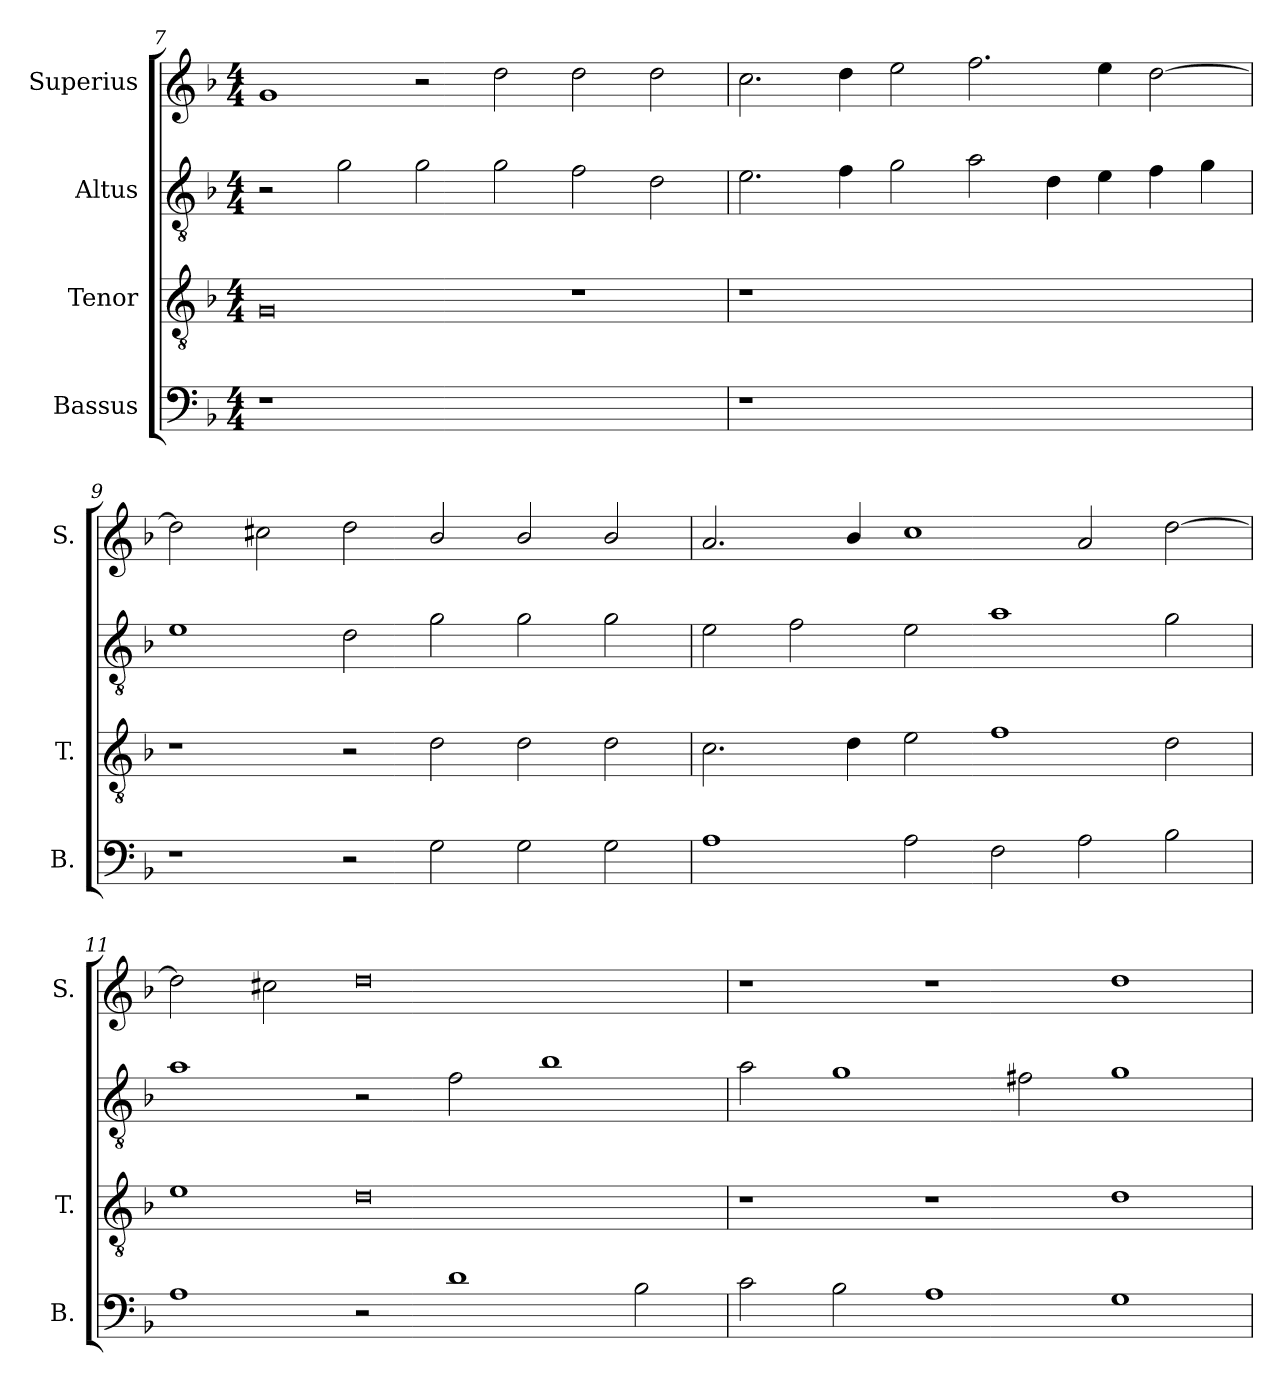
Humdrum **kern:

**kern	**kern	**kern	**kern
*part4	*part3	*part2	*part1
*staff4	*staff3	*staff2	*staff1
*I"Bassus	*I"Tenor	*I"Altus	*I"Superius
*I'B.	*I'T.	*	*I'S.
!!LO:LB:g=z
*clefF4	*clefGv2	*clefGv2	*clefG2
*	*ITrd7c12	*ITrd7c12	*
*k[b-]	*k[b-]	*k[b-]	*k[b-]
*F:	*F:	*F:	*F:
*M4/4	*M4/4	*M4/4	*M4/4
=7	=7	=7	=7
!LO:N:vis=1	!	!	!
1r	0GGi	2r	1gi
.	.	2Gi\	.
0ryy	.	2Gi\	2r
.	.	2Gi\	2ddi\
.	1r	2Fi\	2ddi\
.	.	2Di\	2ddi\
=8	=8	=8	=8
!LO:N:vis=1	!LO:N:vis=1	!	!
1r	1r	2.Ei\	2.cci\
.	.	4Fi\	4ddi\
0ryy	0ryy	2Gi\	2eei\
.	.	2Ai\	2.ffi\
.	.	4Di\	.
.	.	4Ei\	4eei\
.	.	4Fi\	[>2ddi\
.	.	4Gi\	.
=9	=9	=9	=9
1r	1r	1Ei	2ddi\]
.	.	.	2cc#Xi\
2r	2r	2Di\	2ddi\
2Gi\	2Di\	2Gi\	2b-i/
2Gi\	2Di\	2Gi\	2b-i/
2Gi\	2Di\	2Gi\	2b-i/
!!LO:LB:g=z
=10	=10	=10	=10
1Ai	2.Ci\	2Ei\	2.ai/
.	.	2Fi\	.
.	4Di\	.	4b-i/
2Ai\	2Ei\	2Ei\	1cci
2Fi\	1Fi	1Ai	.
2Ai\	.	.	2ai/
2B-i\	2Di\	2Gi\	[>2ddi\
=11	=11	=11	=11
1Ai	1Ei	1Ai	2ddi\]
.	.	.	2cc#Xi\
2r	0Di	2r	0ddi
1di	.	2Fi\	.
.	.	1B-i	.
2B-i\	.	.	.
=12	=12	=12	=12
2ci\	1r	2Ai\	1r
2B-i\	.	1Gi	.
1Ai	1r	.	1r
.	.	2F#Xi\	.
1Gi	1Di	1Gi	1ddi
=	=	=	=
*-	*-	*-	*-
